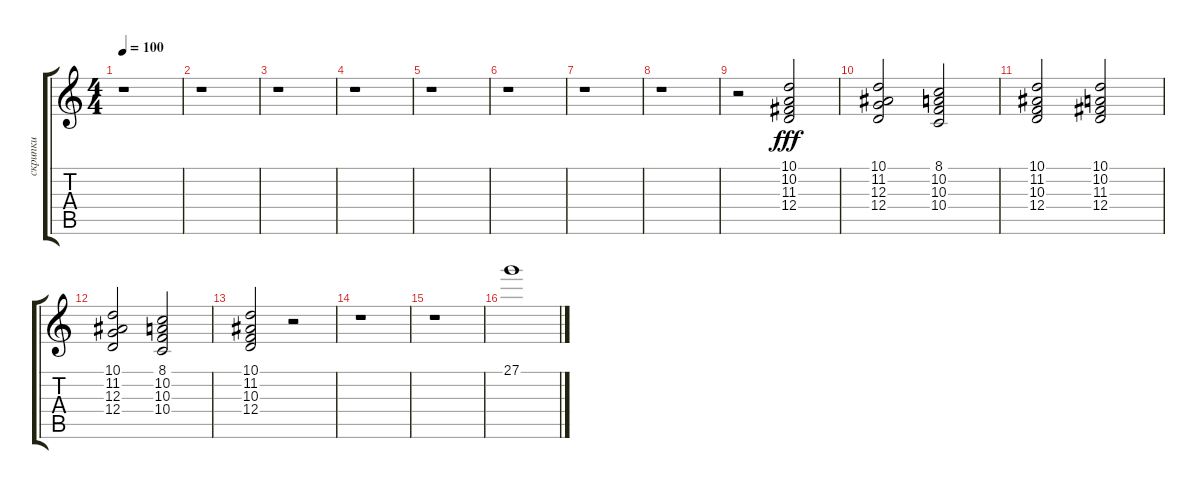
\track ("скрипки" "скрипки") {instrument stringensemble2}
\staff {score tabs}
\tuning (E4 B3 G3 D3 A2 E2) {hide}
\ts (4 4)
\tempo 100
\clef g2
\ks c
r.1{dy f} |
r.1 |
r.1 |
r.1 |
r.1 |
r.1 |
r.1 |
r.1 |
r.2 (10.1 10.2 11.3 12.4).2{dy fff} |
(10.1 11.2 12.3 12.4).2 (8.1 10.2 10.3 10.4).2 |
(10.1 11.2 10.3 12.4).2 (10.1 10.2 11.3 12.4).2 |
(10.1 11.2 12.3 12.4).2 (8.1 10.2 10.3 10.4).2 |
(10.1 11.2 10.3 12.4).2 r.2 |
r.1 |
r.1 |
27.1.1
